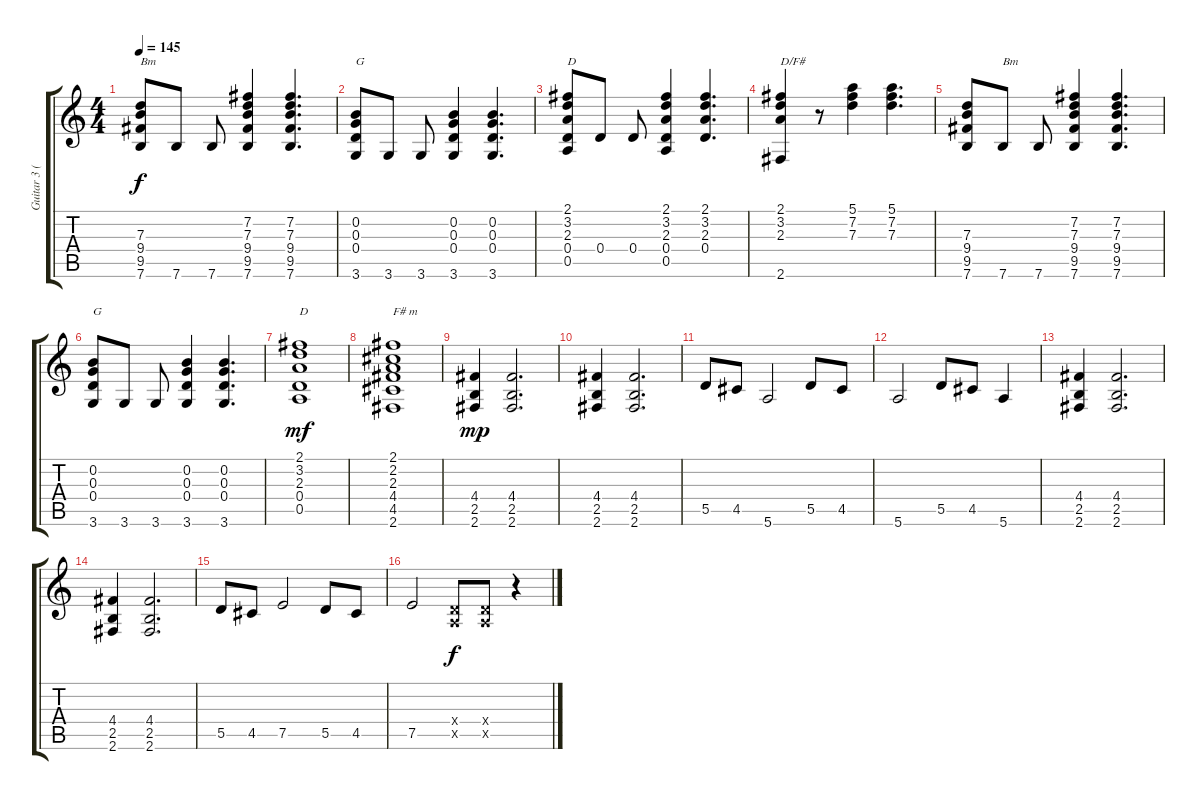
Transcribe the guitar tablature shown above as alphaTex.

\track ("Guitar 3 ( Standard tune)" "Guitar 3 (") {instrument acousticguitarsteel}
\staff {score tabs}
\tuning (E4 B3 G3 D3 A2 E2) {hide}
\ts (4 4)
\tempo 145
\clef g2
\ks c
(7.3 9.4 9.5 7.6).8{txt "Bm" dy f} 7.6.8 7.6.8 (7.2 7.3 9.4 9.5 7.6).4 (7.2 7.3 9.4 9.5 7.6).4{d} |
(0.2 0.3 0.4 3.6).8{txt "G"} 3.6.8 3.6.8 (0.2 0.3 0.4 3.6).4 (0.2 0.3 0.4 3.6).4{d} |
(2.1 3.2 2.3 0.4 0.5).8{txt "D"} 0.4.8 0.4.8 (2.1 3.2 2.3 0.4 0.5).4 (2.1 3.2 2.3 0.4).4{d} |
(2.1 3.2 2.3 2.6).4{txt "D/F#"} r.8 (5.1 7.2 7.3).4 (5.1 7.2 7.3).4{d} |
(7.3 9.4 9.5 7.6).8 7.6.8{txt "Bm"} 7.6.8 (7.2 7.3 9.4 9.5 7.6).4 (7.2 7.3 9.4 9.5 7.6).4{d} |
(0.2 0.3 0.4 3.6).8{txt "G"} 3.6.8 3.6.8 (0.2 0.3 0.4 3.6).4 (0.2 0.3 0.4 3.6).4{d} |
(2.1 3.2 2.3 0.4 0.5).1{txt "D" dy mf} |
(2.1 2.2 2.3 4.4 4.5 2.6).1{txt "F# m"} |
(4.4 2.5 2.6).4{dy mp} (4.4 2.5 2.6).2{d} |
(4.4 2.5 2.6).4 (4.4 2.5 2.6).2{d} |
5.5.8 4.5.8 5.6.2 5.5.8 4.5.8 |
5.6.2 5.5.8 4.5.8 5.6.4 |
(4.4 2.5 2.6).4 (4.4 2.5 2.6).2{d} |
(4.4 2.5 2.6).4 (4.4 2.5 2.6).2{d} |
5.5.8 4.5.8 7.5.2 5.5.8 4.5.8 |
7.5.2 (0.4{x} 0.5{x}).8{dy f} (0.4{x} 0.5{x}).8 r.4
